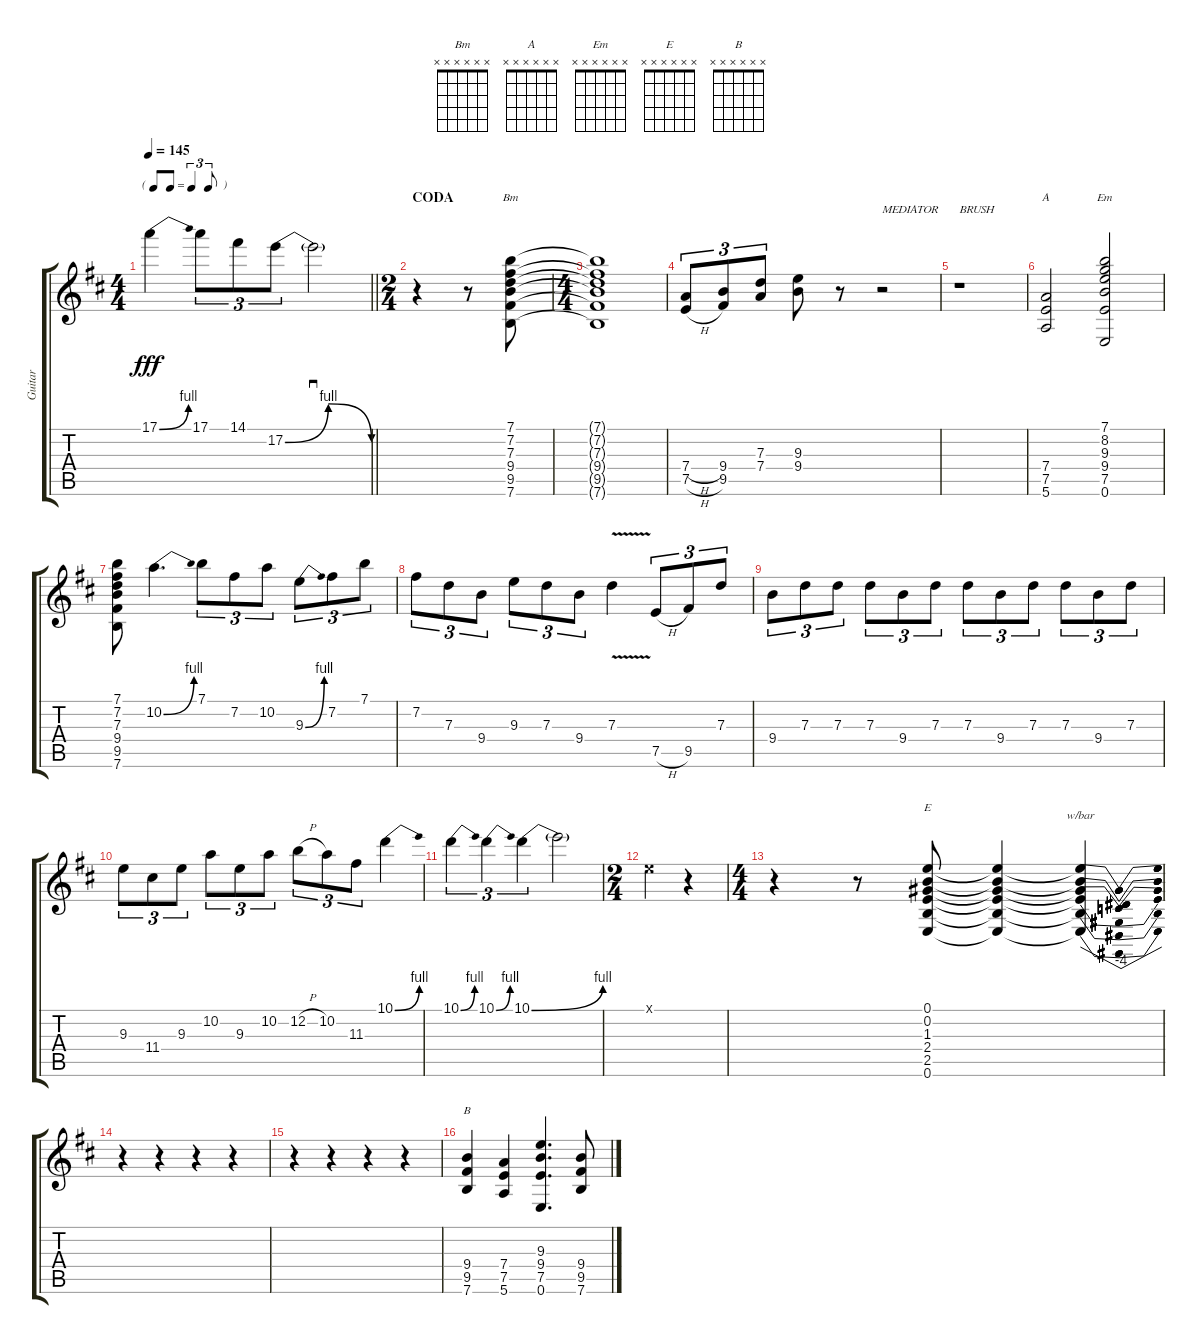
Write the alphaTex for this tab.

\track ("Guitar" "Guitar") {instrument distortionguitar}
\staff {score tabs}
\tuning (E4 B3 G3 D3 A2 E2) {hide}
\chord ("Bm" x x x x x x)
\chord ("A" x x x x x x)
\chord ("Em" x x x x x x)
\chord ("E" x x x x x x)
\chord ("B" x x x x x x)
\ts (4 4)
\tf triplet8th
\tempo 145
\clef g2
\barLineRight lightlight
\ks d
17.1{be (bend 0 0 60 4)}.4{dy fff} 17.1.8{tu (3 2)} 14.1.8{tu (3 2)} 17.2{be (bendrelease 0 0 15 4 51 4 60 0)}.8{tu (3 2)} 17.2{t}.2{sd} |
\ts (2 4)
\section ("" "CODA")
r.4 r.8 (7.1 7.2 7.3 9.4 9.5 7.6).8{ch "Bm"} |
\ts (4 4)
(7.1{t} 7.2{t} 7.3{t} 9.4{t} 9.5{t} 7.6{t}).1 |
(7.4{h} 7.5{h}).8{tu (3 2)} (9.4 9.5).8{tu (3 2)} (7.3 7.4).8{tu (3 2)} (9.3 9.4).8 r.8 r.2{txt "MEDIATOR"} |
r.1{txt "BRUSH"} |
(7.4 7.5 5.6).2{ch "A"} (7.1 8.2 9.3 9.4 7.5 0.6).2{ch "Em"} |
(7.1 7.2 7.3 9.4 9.5 7.6).8 10.2{be (bend 0 0 60 4)}.4{d} 7.1.8{tu (3 2)} 7.2.8{tu (3 2)} 10.2.8{tu (3 2)} 9.3{be (bend 0 0 60 4)}.8{tu (3 2)} 7.2.8{tu (3 2)} 7.1.8{tu (3 2)} |
7.2.8{tu (3 2)} 7.3.8{tu (3 2)} 9.4.8{tu (3 2)} 9.3.8{tu (3 2)} 7.3.8{tu (3 2)} 9.4.8{tu (3 2)} 7.3{v}.4 7.5{h}.8{tu (3 2)} 9.5.8{tu (3 2)} 7.3.8{tu (3 2)} |
9.4.8{tu (3 2)} 7.3.8{tu (3 2)} 7.3.8{tu (3 2)} 7.3.8{tu (3 2)} 9.4.8{tu (3 2)} 7.3.8{tu (3 2)} 7.3.8{tu (3 2)} 9.4.8{tu (3 2)} 7.3.8{tu (3 2)} 7.3.8{tu (3 2)} 9.4.8{tu (3 2)} 7.3.8{tu (3 2)} |
9.3.8{tu (3 2)} 11.4.8{tu (3 2)} 9.3.8{tu (3 2)} 10.2.8{tu (3 2)} 9.3.8{tu (3 2)} 10.2.8{tu (3 2)} 12.2{h}.8{tu (3 2)} 10.2.8{tu (3 2)} 11.3.8{tu (3 2)} 10.1{be (bend 0 0 60 4)}.4 |
10.1{be (bend 0 0 60 4)}.4{tu (3 2)} 10.1{be (bend 0 0 60 4)}.4{tu (3 2)} 10.1{be (bend 0 0 60 4)}.4{tu (3 2)} 10.1{t}.2 |
\ts (2 4)
0.1{x}.4 r.4 |
\ts (4 4)
r.4 r.8 (0.1 0.2 1.3 2.4 2.5 0.6).8{ch "E"} (0.1{t} 0.2{t} 1.3{t} 2.4{t} 2.5{t} 0.6{t}).4 (0.1{t} 0.2{t} 1.3{t} 2.4{t} 2.5{t} 0.6{t}).4{tbe (dip default 0 0 30 -16 60 0)} |
r.4 r.4 r.4 r.4 |
r.4 r.4 r.4 r.4 |
(9.4 9.5 7.6).4{ch "B"} (7.4 7.5 5.6).4 (9.3 9.4 7.5 0.6).4{d} (9.4 9.5 7.6).8
